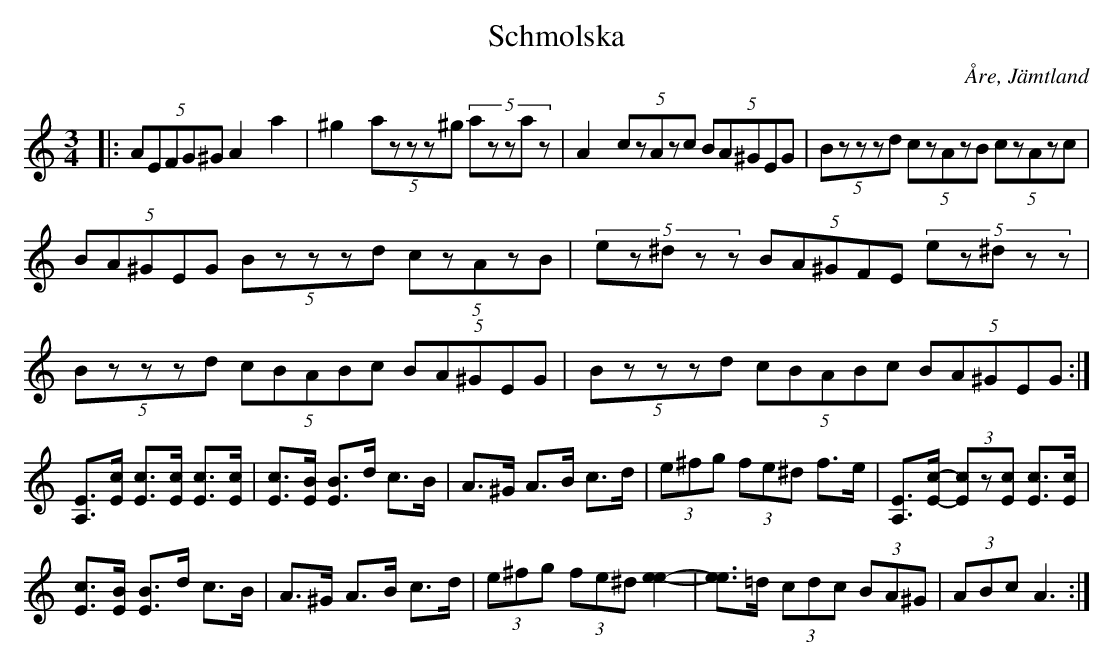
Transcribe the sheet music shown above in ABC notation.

X:1
T:Schmolska
O:Åre, Jämtland
M:3/4
L:1/8
K:Am
|: (5:2AEFG^G A2 a2 | ^g2 (5:2azzz^g (5:2azzaz | A2 (5:2czAzc (5:2BA^GEG | (5:2Bzzzd (5:2czAzB (5:2czAzc |
(5:2BA^GEG (5:2Bzzzd (5:2czAzB | (5:2ez^dzz (5:2BA^GFE (5:2ez^dzz | (5:2Bzzzd (5:2cBABc (5:2BA^GEG | (5:2Bzzzd (5:2cBABc (5:2BA^GEG  :|
[EA,]>[cE] [cE]>[cE] [cE]>[cE] | [cE]>[BE] [BE]>d c>B | A>^G A>B c>d | (3e^fg (3fe^d f>e | [EA,]>[c-E-] (3[cE]z[cE] [cE]>[cE] |
[cE]>[BE] [BE]>d c>B | A>^G A>B c>d | (3e^fg (3fe^d [e2-e2-] | [ee]>=d (3cdc (3BA^G | (3ABc A3 :|]
